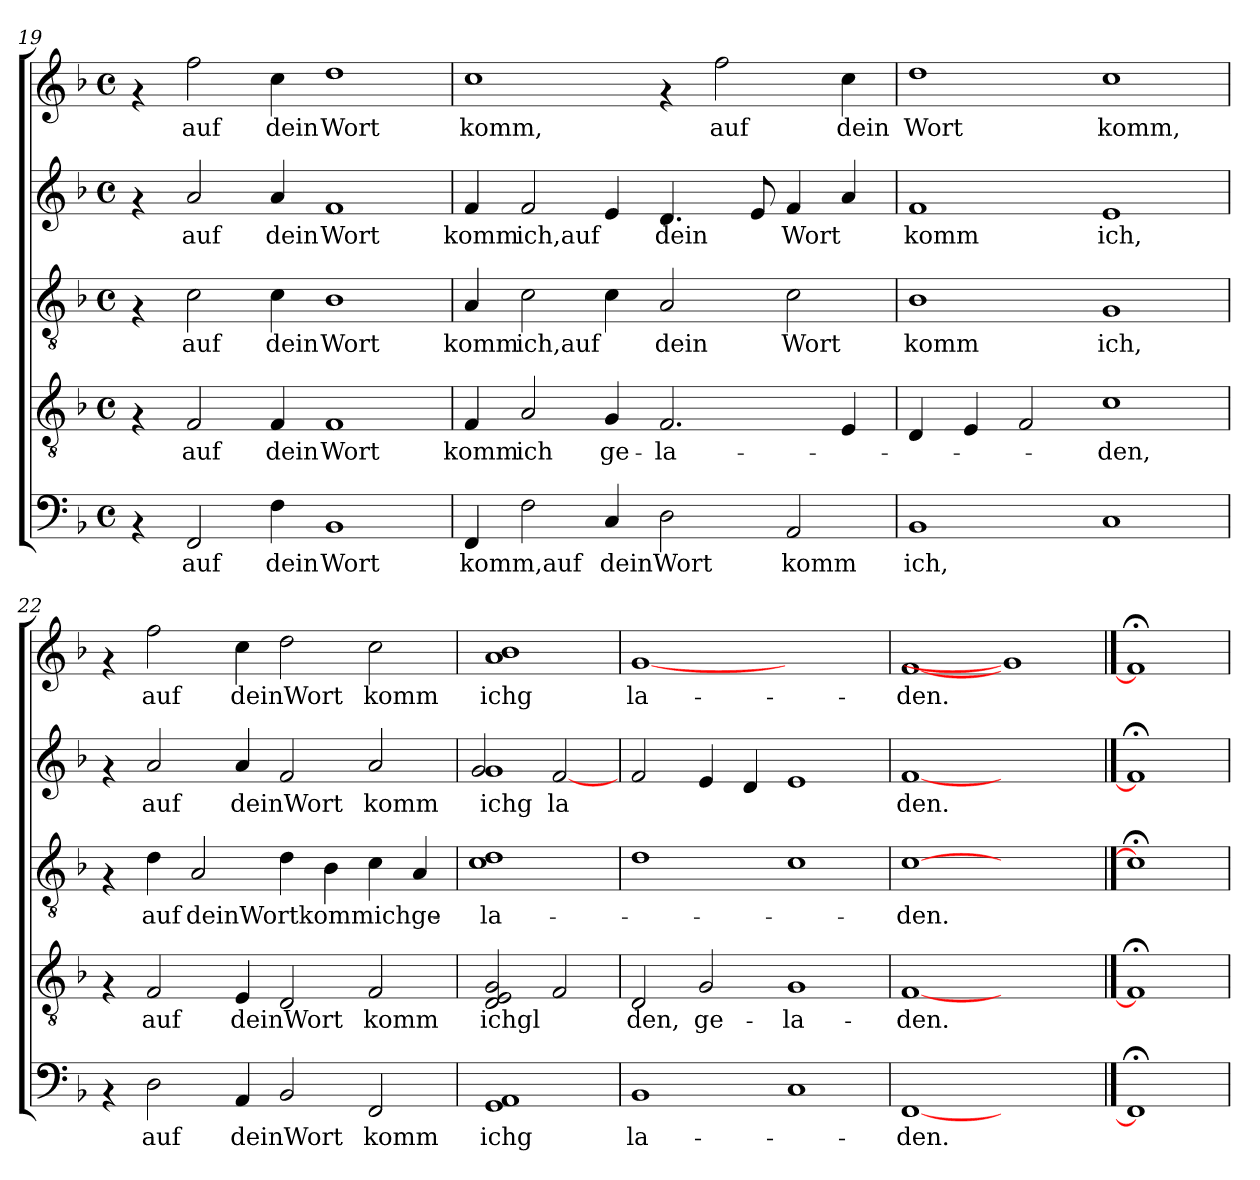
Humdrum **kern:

**kern	**text	**kern	**text	**kern	**text	**kern	**text	**kern	**text
*part5	*part5	*part4	*part4	*part3	*part3	*part2	*part2	*part1	*part1
*staff5	*staff5	*staff4	*staff4	*staff3	*staff3	*staff2	*staff2	*staff1	*staff1
*clefF4	*	*clefGv2	*	*clefGv2	*	*clefG2	*	*clefG2	*
*k[b-]	*	*k[b-]	*	*k[b-]	*	*k[b-]	*	*k[b-]	*
*F:	*	*F:	*	*F:	*	*F:	*	*F:	*
*M4/4	*	*M4/4	*	*M4/4	*	*M4/4	*	*M4/4	*
*met(c)	*	*met(c)	*	*met(c)	*	*met(c)	*	*met(c)	*
=19	=19	=19	=19	=19	=19	=19	=19	=19	=19
4rAA	.	4rF	.	4rF	.	4rf	.	4rf	.
!	!LO:LY:b	!	!LO:LY:b	!	!LO:LY:b	!	!LO:LY:b	!	!LO:LY:b
2FF/	auf	2F/	auf	2c\	auf	2a/	auf	2ff\	auf
!	!LO:LY:b	!	!LO:LY:b	!	!LO:LY:b	!	!LO:LY:b	!	!LO:LY:b
4F\	dein	4F/	dein	4c\	dein	4a/	dein	4cc\	dein
!	!LO:LY:b	!	!LO:LY:b	!	!LO:LY:b	!	!LO:LY:b	!	!LO:LY:b
1BB-	Wort	1F	Wort	1B-	Wort	1f	Wort	1dd	Wort
!!LO:PB:g=z
=20	=20	=20	=20	=20	=20	=20	=20	=20	=20
!	!LO:LY:b	!	!LO:LY:b	!	!LO:LY:b	!	!LO:LY:b	!	!LO:LY:b
4FF/	komm,auf	4F/	komm	4A/	komm	4f/	komm	1cc	komm,
!	!	!	!LO:LY:b	!	!LO:LY:b	!	!LO:LY:b	!	!
2F\	.	2A/	ich	2c\	ich,auf	2f/	ich,auf	.	.
!	!LO:LY:b	!	!LO:LY:b	!	!	!	!	!	!
4C/	deinWort	4G/	ge-	4c\	.	4e/	.	.	.
!	!	!	!LO:LY:b	!	!LO:LY:b	!	!LO:LY:b	!	!
2D\	.	2.F/	-la-	2A/	dein	4.d/	dein	4rf	.
!	!	!	!	!	!	!	!	!	!LO:LY:b
.	.	.	.	.	.	.	.	2ff\	auf
.	.	.	.	.	.	8e/	.	.	.
!	!LO:LY:b	!	!	!	!LO:LY:b	!	!LO:LY:b	!	!
2AA/	komm	.	.	2c\	Wort	4f/	Wort	.	.
!	!	!	!	!	!	!	!	!	!LO:LY:b
.	.	4E/	.	.	.	4a/	.	4cc\	dein
=21	=21	=21	=21	=21	=21	=21	=21	=21	=21
!	!LO:LY:b	!	!	!	!LO:LY:b	!	!LO:LY:b	!	!LO:LY:b
1BB-	ich,	4D/	.	1B-	komm	1f	komm	1dd	Wort
.	.	4E/	.	.	.	.	.	.	.
.	.	2F/	.	.	.	.	.	.	.
!	!	!	!LO:LY:b	!	!LO:LY:b	!	!LO:LY:b	!	!LO:LY:b
1C	.	1c	-den,	1G	ich,	1e	ich,	1cc	komm,
=22	=22	=22	=22	=22	=22	=22	=22	=22	=22
4rAA	.	4rF	.	4rF	.	4rf	.	4rf	.
!	!LO:LY:b	!	!LO:LY:b	!	!LO:LY:b	!	!LO:LY:b	!	!LO:LY:b
2D\	auf	2F/	auf	4d\	auf	2a/	auf	2ff\	auf
!	!	!	!	!	!LO:LY:b	!	!	!	!
.	.	.	.	2A/	deinWortkommichge-	.	.	.	.
!	!LO:LY:b	!	!LO:LY:b	!	!	!	!LO:LY:b	!	!LO:LY:b
4AA/	deinWort	4E/	deinWort	.	.	4a/	deinWort	4cc\	deinWort
2BB-/	.	2D/	.	4d\	.	2f/	.	2dd\	.
.	.	.	.	4B-\	.	.	.	.	.
!	!LO:LY:b	!	!LO:LY:b	!	!	!	!LO:LY:b	!	!LO:LY:b
2FF/	komm	2F/	komm	4c\	.	2a/	komm	2cc\	komm
.	.	.	.	4A/	.	.	.	.	.
=23	=23	=23	=23	=23	=23	=23	=23	=23	=23
!	!LO:LY:b	!	!LO:LY:b	!	!LO:LY:b	!	!LO:LY:b	!	!LO:LY:b
*	*	*	*	*	*	*^	*	*	*
1GG 1AA	ichg	2D/ 2E/ 2G/	ichgl	1c 1d	-la-	1g	2g/	ichg	1a 1b-	ichg
!	!	!	!	!	!	!	!	!LO:LY:b	!	!
.	.	2F/	.	.	.	.	[<2f/	la-	.	.
=24	=24	=24	=24	=24	=24	=24	=24	=24	=24	=24
!	!LO:LY:b	!	!LO:LY:b	!	!	!	!	!	!	!LO:LY:b
*	*	*	*	*	*	*v	*v	*	*	*
1BB-	la-	2D/	den,	1d	.	2f/	.	[1g	la-
!	!	!	!LO:LY:b	!	!	!	!	!	!
.	.	2G/	ge-	.	.	4e/	.	.	.
.	.	.	.	.	.	4d/	.	.	.
!	!	!	!LO:LY:b	!	!	!	!	!	!
1C	.	1G	-la-	1c	.	1e	.	1ryy	.
=25	=25	=25	=25	=25	=25	=25	=25	=25	=25
!	!LO:LY:b	!	!LO:LY:b	!	!LO:LY:b	!	!LO:LY:b	!	!LO:LY:b
[1FF	-den.	[1F	-den.	[1c	-den.	[1f	-den.	[1f	-den.
1ryy	.	1ryy	.	1ryy	.	1ryy	.	1g]	.
==26	==26	==26	==26	==26	==26	==26	==26	==26	==26
1FF;]	.	1F;]	.	1c;]	.	1f;]	.	1f;]	.
=	=	=	=	=	=	=	=	=	=
*-	*-	*-	*-	*-	*-	*-	*-	*-	*-
